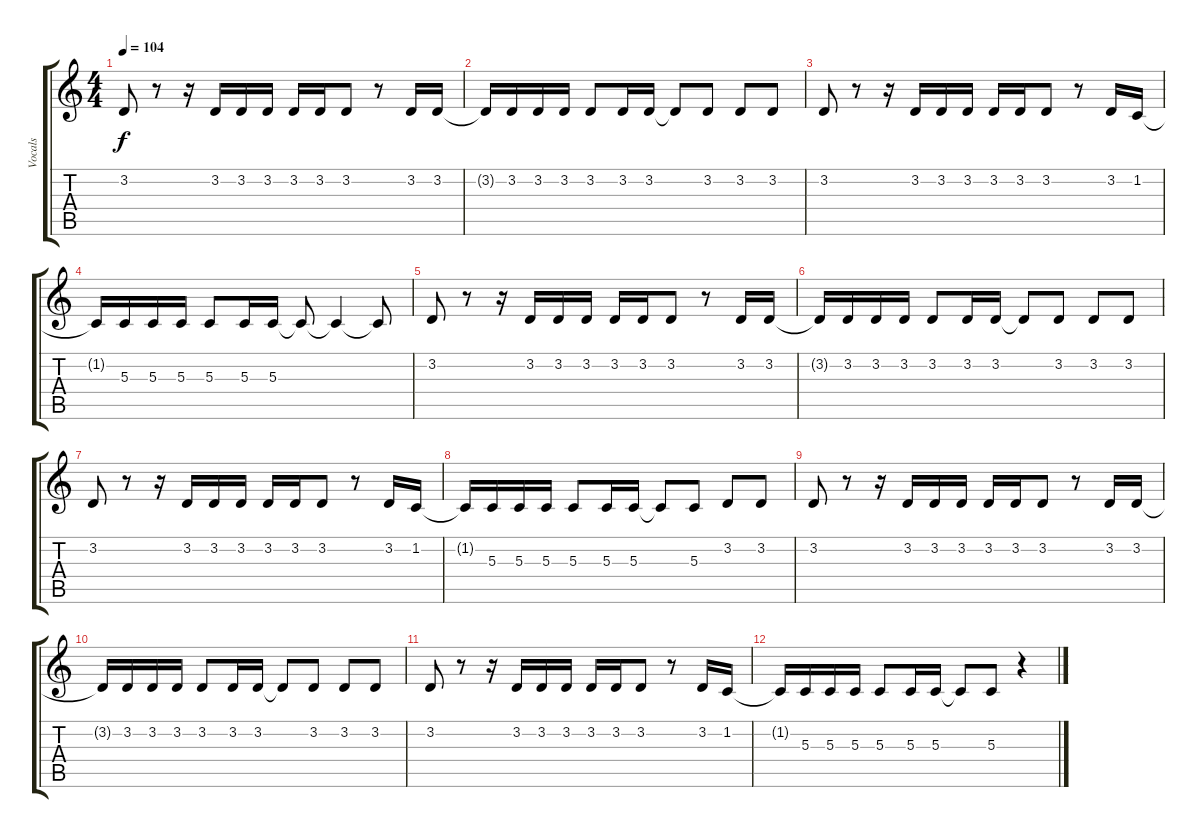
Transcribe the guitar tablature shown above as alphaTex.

\track ("Vocals" "Vocals") {instrument pad2warm}
\staff {score tabs}
\tuning (E4 B3 G3 D3 A2 E2) {hide}
\ts (4 4)
\tempo 104
\clef g2
\ks c
3.2.8{dy f} r.8 r.16 3.2.16 3.2.16 3.2.16 3.2.16 3.2.16 3.2.8 r.8 3.2.16 3.2.16 |
3.2{t}.16 3.2.16 3.2.16 3.2.16 3.2.8 3.2.16 3.2.16 3.2{t}.8 3.2.8 3.2.8 3.2.8 |
3.2.8 r.8 r.16 3.2.16 3.2.16 3.2.16 3.2.16 3.2.16 3.2.8 r.8 3.2.16 1.2.16 |
1.2{t}.16 5.3.16 5.3.16 5.3.16 5.3.8 5.3.16 5.3.16 5.3{t}.8 5.3{t}.4 5.3{t}.8 |
3.2.8 r.8 r.16 3.2.16 3.2.16 3.2.16 3.2.16 3.2.16 3.2.8 r.8 3.2.16 3.2.16 |
3.2{t}.16 3.2.16 3.2.16 3.2.16 3.2.8 3.2.16 3.2.16 3.2{t}.8 3.2.8 3.2.8 3.2.8 |
3.2.8 r.8 r.16 3.2.16 3.2.16 3.2.16 3.2.16 3.2.16 3.2.8 r.8 3.2.16 1.2.16 |
1.2{t}.16 5.3.16 5.3.16 5.3.16 5.3.8 5.3.16 5.3.16 5.3{t}.8 5.3.8 3.2.8 3.2.8 |
3.2.8 r.8 r.16 3.2.16 3.2.16 3.2.16 3.2.16 3.2.16 3.2.8 r.8 3.2.16 3.2.16 |
3.2{t}.16 3.2.16 3.2.16 3.2.16 3.2.8 3.2.16 3.2.16 3.2{t}.8 3.2.8 3.2.8 3.2.8 |
3.2.8 r.8 r.16 3.2.16 3.2.16 3.2.16 3.2.16 3.2.16 3.2.8 r.8 3.2.16 1.2.16 |
1.2{t}.16 5.3.16 5.3.16 5.3.16 5.3.8 5.3.16 5.3.16 5.3{t}.8 5.3.8 r.4
